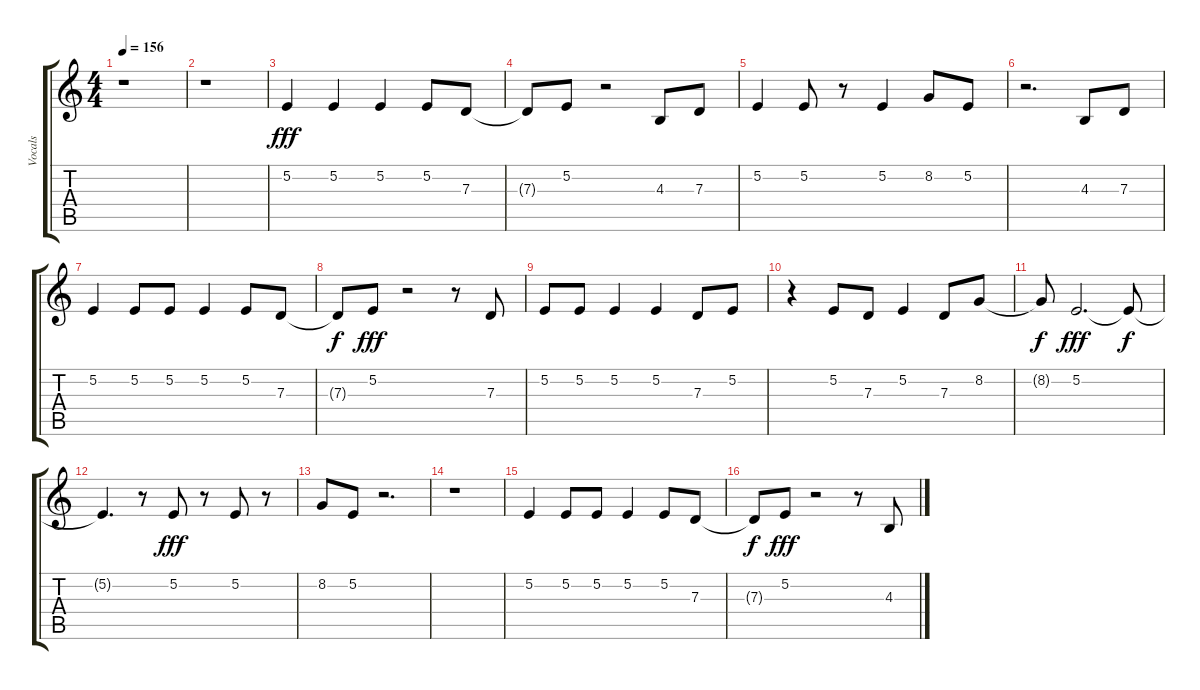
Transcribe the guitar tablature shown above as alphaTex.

\track ("Vocals" "Vocals") {instrument lead2sawtooth}
\staff {score tabs}
\tuning (E4 B3 G3 D3 A2 E2) {hide}
\ts (4 4)
\tempo 156
\clef g2
\ks c
r.1{dy fff} |
r.1 |
5.2.4 5.2.4 5.2.4 5.2.8 7.3.8 |
7.3{t}.8 5.2.8 r.2 4.3.8 7.3.8 |
5.2.4 5.2.8 r.8 5.2.4 8.2.8 5.2.8 |
r.2{d} 4.3.8 7.3.8 |
5.2.4 5.2.8 5.2.8 5.2.4 5.2.8 7.3.8 |
7.3{t}.8{dy f} 5.2.8{dy fff} r.2 r.8 7.3.8 |
5.2.8 5.2.8 5.2.4 5.2.4 7.3.8 5.2.8 |
r.4 5.2.8 7.3.8 5.2.4 7.3.8 8.2.8 |
8.2{t}.8{dy f} 5.2.2{d dy fff} 5.2{t}.8{dy f} |
5.2{t}.4{d} r.8 5.2.8{dy fff} r.8 5.2.8 r.8 |
8.2.8 5.2.8 r.2{d} |
r.1 |
5.2.4 5.2.8 5.2.8 5.2.4 5.2.8 7.3.8 |
7.3{t}.8{dy f} 5.2.8{dy fff} r.2 r.8 4.3.8
